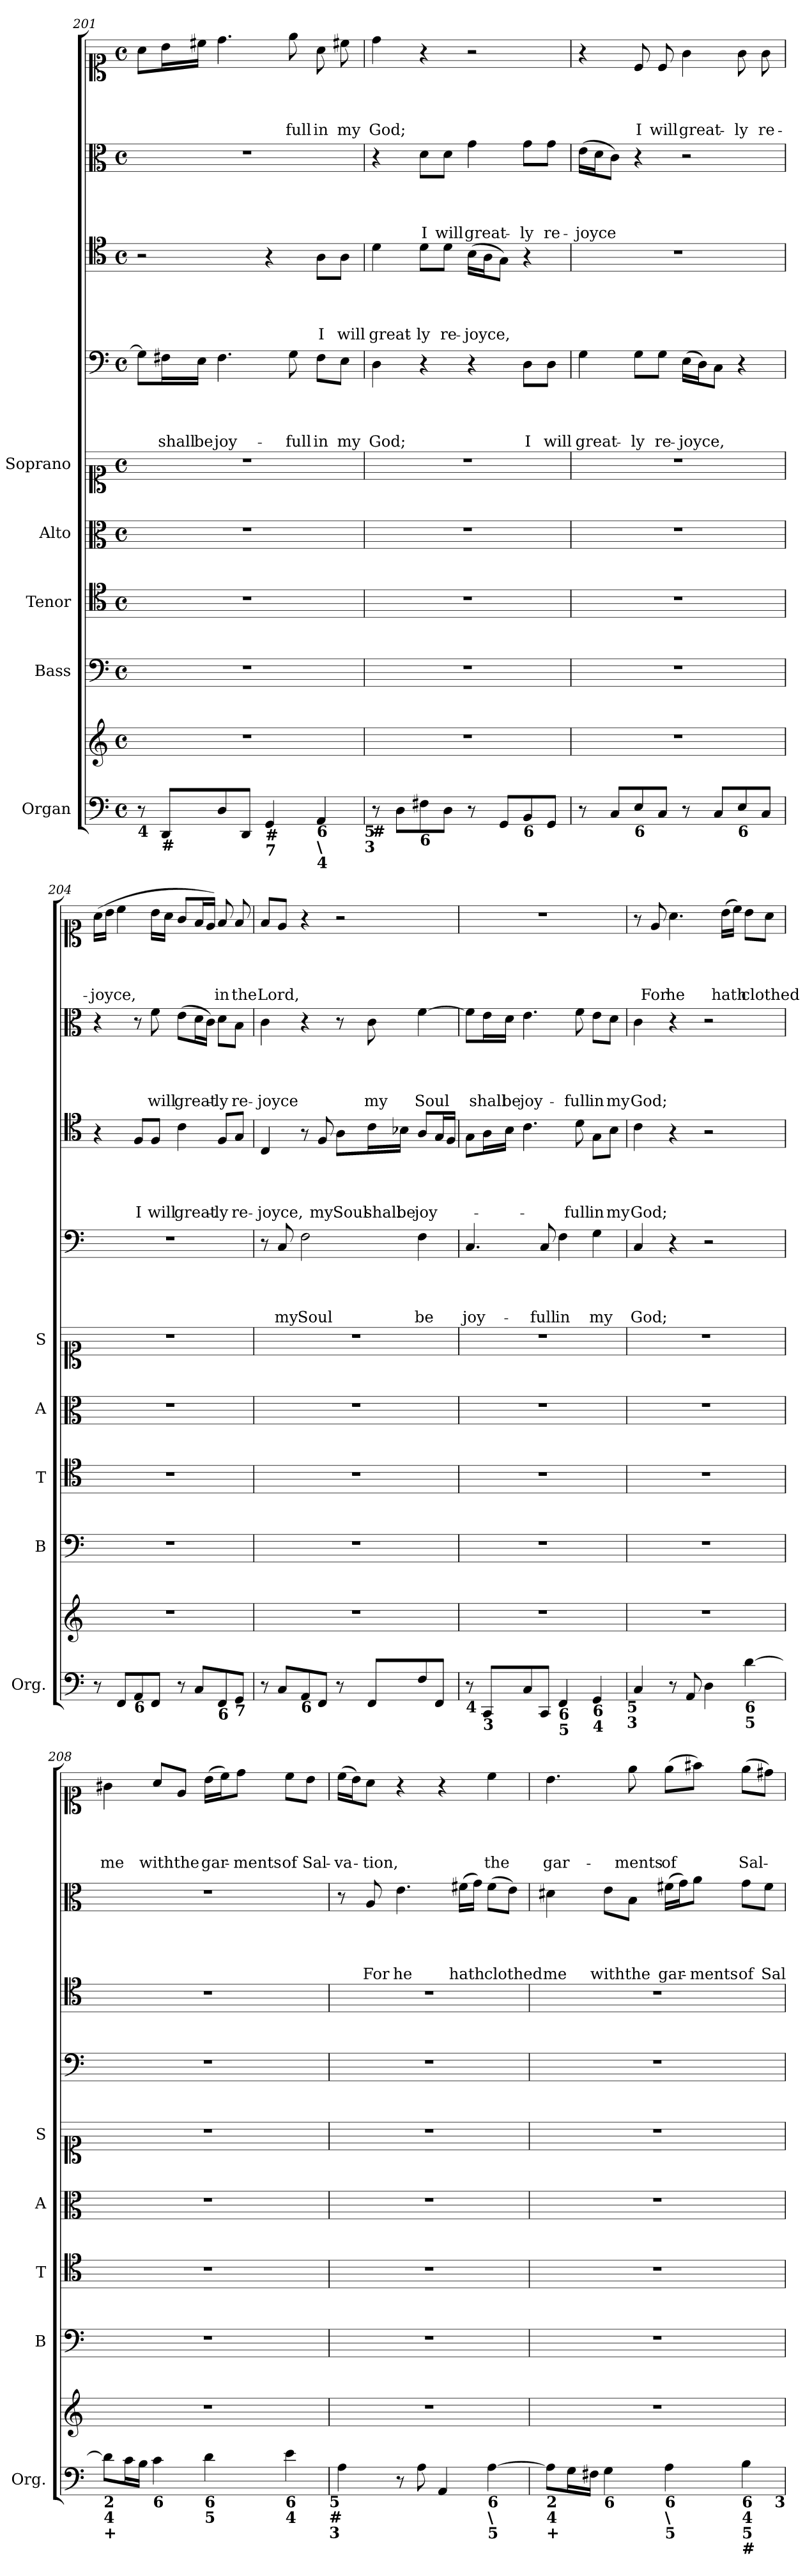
**kern	**kern	**kern	**kern	**kern	**kern	**kern	**text	**text	**text	**text	**kern	**text	**text	**text	**text	**kern	**text	**text	**text	**text	**kern	**text	**text	**text	**text
*part9	*part9	*part8	*part7	*part6	*part5	*part4	*part4	*part4	*part4	*part4	*part3	*part3	*part3	*part3	*part3	*part2	*part2	*part2	*part2	*part2	*part1	*part1	*part1	*part1	*part1
*staff10	*staff9	*staff8	*staff7	*staff6	*staff5	*staff4	*staff4	*staff4	*staff4	*staff4	*staff3	*staff3	*staff3	*staff3	*staff3	*staff2	*staff2	*staff2	*staff2	*staff2	*staff1	*staff1	*staff1	*staff1	*staff1
*I"Organ	*	*I"Bass	*I"Tenor	*I"Alto	*I"Soprano	*	*	*	*	*	*	*	*	*	*	*	*	*	*	*	*	*	*	*	*
*I'Org.	*	*I'B	*I'T	*I'A	*I'S	*	*	*	*	*	*	*	*	*	*	*	*	*	*	*	*	*	*	*	*
!!LO:PB:g=z
*clefF4	*clefG2	*clefF4	*clefC4	*clefC3	*clefC1	*clefF4	*	*	*	*	*clefC4	*	*	*	*	*clefC3	*	*	*	*	*clefC1	*	*	*	*
*k[]	*k[]	*k[]	*k[]	*k[]	*k[]	*k[]	*	*	*	*	*k[]	*	*	*	*	*k[]	*	*	*	*	*k[]	*	*	*	*
*a:	*a:	*a:	*a:	*a:	*a:	*a:	*	*	*	*	*a:	*	*	*	*	*a:	*	*	*	*	*a:	*	*	*	*
*M4/4	*M4/4	*M4/4	*M4/4	*M4/4	*M4/4	*M4/4	*	*	*	*	*M4/4	*	*	*	*	*M4/4	*	*	*	*	*M4/4	*	*	*	*
*met(c)	*met(c)	*met(c)	*met(c)	*met(c)	*met(c)	*met(c)	*	*	*	*	*met(c)	*	*	*	*	*met(c)	*	*	*	*	*met(c)	*	*	*	*
=201	=201	=201	=201	=201	=201	=201	=201	=201	=201	=201	=201	=201	=201	=201	=201	=201	=201	=201	=201	=201	=201	=201	=201	=201	=201
!LO:TX:b:B:t=4	!	!	!	!	!	!	!	!	!	!	!	!	!	!	!	!	!	!	!	!	!	!	!	!	!
8r	1r	1r	1r	1r	1r	8G\L]	.	.	.	.	2r	.	.	.	.	1r	.	.	.	.	8a\L	.	.	.	.
!LO:TX:b:B:t=#	!	!	!	!	!	!	!	!	!	!	!	!	!	!	!	!	!	!	!	!	!	!	!	!	!
!	!	!	!	!	!	!	!	!	!	!LO:LY:b	!	!	!	!	!	!	!	!	!	!	!	!	!	!	!
8DD/L	.	.	.	.	.	16F#X\L	.	.	.	shall	.	.	.	.	.	.	.	.	.	.	16b\L	.	.	.	.
!	!	!	!	!	!	!	!	!	!	!LO:LY:b	!	!	!	!	!	!	!	!	!	!	!	!	!	!	!
.	.	.	.	.	.	16E\JJ	.	.	.	be	.	.	.	.	.	.	.	.	.	.	16cc#X\JJ	.	.	.	.
!	!	!	!	!	!	!	!	!	!	!LO:LY:b	!	!	!	!	!	!	!	!	!	!	!	!	!	!	!
8D/	.	.	.	.	.	4.F#\	.	.	.	joy-	.	.	.	.	.	.	.	.	.	.	4.dd\	.	.	.	.
8DD/J	.	.	.	.	.	.	.	.	.	.	.	.	.	.	.	.	.	.	.	.	.	.	.	.	.
!LO:TX:b:B:t=#	!	!	!	!	!	!	!	!	!	!	!	!	!	!	!	!	!	!	!	!	!	!	!	!	!
!LO:TX:b:B:t=7	!	!	!	!	!	!	!	!	!	!	!	!	!	!	!	!	!	!	!	!	!	!	!	!	!
4GG/	.	.	.	.	.	.	.	.	.	.	4r	.	.	.	.	.	.	.	.	.	.	.	.	.	.
!	!	!	!	!	!	!	!	!	!	!LO:LY:b	!	!	!	!	!	!	!	!	!	!	!	!	!	!	!LO:LY:b
.	.	.	.	.	.	8G\	.	.	.	-full	.	.	.	.	.	.	.	.	.	.	8ee\	.	.	.	-full
!LO:TX:b:B:t=6	!	!	!	!	!	!	!	!	!	!	!	!	!	!	!	!	!	!	!	!	!	!	!	!	!
!LO:TX:b:B:t=\	!	!	!	!	!	!	!	!	!	!	!	!	!	!	!	!	!	!	!	!	!	!	!	!	!
!LO:TX:b:B:t=4	!	!	!	!	!	!	!	!	!	!	!	!	!	!	!	!	!	!	!	!	!	!	!	!	!
!	!	!	!	!	!	!	!	!	!	!LO:LY:b	!	!	!	!	!LO:LY:b	!	!	!	!	!	!	!	!	!	!LO:LY:b
4AA/	.	.	.	.	.	8F#\L	.	.	.	in	8A\L	.	.	.	I	.	.	.	.	.	8a\	.	.	.	in
!	!	!	!	!	!	!	!	!	!	!LO:LY:b	!	!	!	!	!LO:LY:b	!	!	!	!	!	!	!	!	!	!LO:LY:b
.	.	.	.	.	.	8E\J	.	.	.	my	8A\J	.	.	.	will	.	.	.	.	.	8cc#X\	.	.	.	my
!LO:TX:b:B:t=5	!	!	!	!	!	!	!	!	!	!	!	!	!	!	!	!	!	!	!	!	!	!	!	!	!
!LO:TX:b:B:t=3	!	!	!	!	!	!	!	!	!	!	!	!	!	!	!	!	!	!	!	!	!	!	!	!	!
=202	=202	=202	=202	=202	=202	=202	=202	=202	=202	=202	=202	=202	=202	=202	=202	=202	=202	=202	=202	=202	=202	=202	=202	=202	=202
!LO:TX:b:B:t=#	!	!	!	!	!	!	!	!	!	!	!	!	!	!	!	!	!	!	!	!	!	!	!	!	!
!	!	!	!	!	!	!	!	!	!	!LO:LY:b	!	!	!	!	!LO:LY:b	!	!	!	!	!	!	!	!	!	!LO:LY:b
8r	1r	1r	1r	1r	1r	4D\	.	.	.	God;	4d\	.	.	.	great-	4r	.	.	.	.	4dd\	.	.	.	God;
8D\L	.	.	.	.	.	.	.	.	.	.	.	.	.	.	.	.	.	.	.	.	.	.	.	.	.
!LO:TX:b:B:t=6	!	!	!	!	!	!	!	!	!	!	!	!	!	!	!	!	!	!	!	!	!	!	!	!	!
!	!	!	!	!	!	!	!	!	!	!	!	!	!	!	!LO:LY:b	!	!	!	!	!LO:LY:b	!	!	!	!	!
8F#X\	.	.	.	.	.	4r	.	.	.	.	8d\L	.	.	.	-ly	8d\L	.	.	.	I	4r	.	.	.	.
!	!	!	!	!	!	!	!	!	!	!	!	!	!	!	!LO:LY:b	!	!	!	!	!LO:LY:b	!	!	!	!	!
8D\J	.	.	.	.	.	.	.	.	.	.	8d\J	.	.	.	re-	8d\J	.	.	.	will	.	.	.	.	.
!	!	!	!	!	!	!	!	!	!	!	!	!	!	!	!LO:LY:b	!	!	!	!	!LO:LY:b	!	!	!	!	!
8r	.	.	.	.	.	4r	.	.	.	.	(>16B\LL	.	.	.	-joyce,	4g\	.	.	.	great-	2r	.	.	.	.
.	.	.	.	.	.	.	.	.	.	.	16A\J	.	.	.	.	.	.	.	.	.	.	.	.	.	.
8GG/L	.	.	.	.	.	.	.	.	.	.	8G\J)	.	.	.	.	.	.	.	.	.	.	.	.	.	.
!LO:TX:b:B:t=6	!	!	!	!	!	!	!	!	!	!	!	!	!	!	!	!	!	!	!	!	!	!	!	!	!
!	!	!	!	!	!	!	!	!	!	!LO:LY:b	!	!	!	!	!	!	!	!	!	!LO:LY:b	!	!	!	!	!
8BB/	.	.	.	.	.	8D\L	.	.	.	I	4r	.	.	.	.	8g\L	.	.	.	-ly	.	.	.	.	.
!	!	!	!	!	!	!	!	!	!	!LO:LY:b	!	!	!	!	!	!	!	!	!	!LO:LY:b	!	!	!	!	!
8GG/J	.	.	.	.	.	8D\J	.	.	.	will	.	.	.	.	.	8g\J	.	.	.	re-	.	.	.	.	.
=203	=203	=203	=203	=203	=203	=203	=203	=203	=203	=203	=203	=203	=203	=203	=203	=203	=203	=203	=203	=203	=203	=203	=203	=203	=203
!	!	!	!	!	!	!	!	!	!	!LO:LY:b	!	!	!	!	!	!	!	!	!	!LO:LY:b	!	!	!	!	!
8r	1r	1r	1r	1r	1r	4G\	.	.	.	great-	1r	.	.	.	.	(>16e\LL	.	.	.	-joyce	4r	.	.	.	.
.	.	.	.	.	.	.	.	.	.	.	.	.	.	.	.	16d\J	.	.	.	.	.	.	.	.	.
8C/L	.	.	.	.	.	.	.	.	.	.	.	.	.	.	.	8c\J)	.	.	.	.	.	.	.	.	.
!LO:TX:b:B:t=6	!	!	!	!	!	!	!	!	!	!	!	!	!	!	!	!	!	!	!	!	!	!	!	!	!
!	!	!	!	!	!	!	!	!	!	!LO:LY:b	!	!	!	!	!	!	!	!	!	!	!	!	!	!	!LO:LY:b
8E/	.	.	.	.	.	8G\L	.	.	.	-ly	.	.	.	.	.	4r	.	.	.	.	8c/	.	.	.	I
!	!	!	!	!	!	!	!	!	!	!LO:LY:b	!	!	!	!	!	!	!	!	!	!	!	!	!	!	!LO:LY:b
8C/J	.	.	.	.	.	8G\J	.	.	.	re-	.	.	.	.	.	.	.	.	.	.	8c/	.	.	.	will
!	!	!	!	!	!	!	!	!	!	!LO:LY:b	!	!	!	!	!	!	!	!	!	!	!	!	!	!	!LO:LY:b
8r	.	.	.	.	.	(>16E\LL	.	.	.	-joyce,	.	.	.	.	.	2r	.	.	.	.	4g\	.	.	.	great-
.	.	.	.	.	.	16D\J)	.	.	.	.	.	.	.	.	.	.	.	.	.	.	.	.	.	.	.
8C/L	.	.	.	.	.	8C\J	.	.	.	.	.	.	.	.	.	.	.	.	.	.	.	.	.	.	.
!LO:TX:b:B:t=6	!	!	!	!	!	!	!	!	!	!	!	!	!	!	!	!	!	!	!	!	!	!	!	!	!
!	!	!	!	!	!	!	!	!	!	!	!	!	!	!	!	!	!	!	!	!	!	!	!	!	!LO:LY:b
8E/	.	.	.	.	.	4r	.	.	.	.	.	.	.	.	.	.	.	.	.	.	8g\	.	.	.	-ly
!	!	!	!	!	!	!	!	!	!	!	!	!	!	!	!	!	!	!	!	!	!	!	!	!	!LO:LY:b
8C/J	.	.	.	.	.	.	.	.	.	.	.	.	.	.	.	.	.	.	.	.	8g\	.	.	.	re-
=204	=204	=204	=204	=204	=204	=204	=204	=204	=204	=204	=204	=204	=204	=204	=204	=204	=204	=204	=204	=204	=204	=204	=204	=204	=204
!	!	!	!	!	!	!	!	!	!	!	!	!	!	!	!	!	!	!	!	!	!	!	!	!	!LO:LY:b
8r	1r	1r	1r	1r	1r	1r	.	.	.	.	4r	.	.	.	.	4r	.	.	.	.	(>16a\LL	.	.	.	-joyce,
.	.	.	.	.	.	.	.	.	.	.	.	.	.	.	.	.	.	.	.	.	16b\JJ	.	.	.	.
8FF/L	.	.	.	.	.	.	.	.	.	.	.	.	.	.	.	.	.	.	.	.	4cc\	.	.	.	.
!LO:TX:b:B:t=6	!	!	!	!	!	!	!	!	!	!	!	!	!	!	!	!	!	!	!	!	!	!	!	!	!
!	!	!	!	!	!	!	!	!	!	!	!	!	!	!	!LO:LY:b	!	!	!	!	!	!	!	!	!	!
8AA/	.	.	.	.	.	.	.	.	.	.	8F/L	.	.	.	I	8r	.	.	.	.	.	.	.	.	.
!	!	!	!	!	!	!	!	!	!	!	!	!	!	!	!LO:LY:b	!	!	!	!	!LO:LY:b	!	!	!	!	!
8FF/J	.	.	.	.	.	.	.	.	.	.	8F/J	.	.	.	will	8f\	.	.	.	will	16b\LL	.	.	.	.
.	.	.	.	.	.	.	.	.	.	.	.	.	.	.	.	.	.	.	.	.	16a\JJ	.	.	.	.
!	!	!	!	!	!	!	!	!	!	!	!	!	!	!	!LO:LY:b	!	!	!	!	!LO:LY:b	!	!	!	!	!
8r	.	.	.	.	.	.	.	.	.	.	4c\	.	.	.	great-	(>8e\L	.	.	.	great-	8g/L	.	.	.	.
8C/L	.	.	.	.	.	.	.	.	.	.	.	.	.	.	.	16d\L	.	.	.	.	16f/L	.	.	.	.
.	.	.	.	.	.	.	.	.	.	.	.	.	.	.	.	16c\JJ)	.	.	.	.	16e/JJ)	.	.	.	.
!LO:TX:b:B:t=6	!	!	!	!	!	!	!	!	!	!	!	!	!	!	!	!	!	!	!	!	!	!	!	!	!
!	!	!	!	!	!	!	!	!	!	!	!	!	!	!	!LO:LY:b	!	!	!	!	!LO:LY:b	!	!	!	!	!LO:LY:b
8FF/	.	.	.	.	.	.	.	.	.	.	8F/L	.	.	.	-ly	8d\L	.	.	.	-ly	8f/	.	.	.	in
!LO:TX:b:B:t=7	!	!	!	!	!	!	!	!	!	!	!	!	!	!	!	!	!	!	!	!	!	!	!	!	!
!	!	!	!	!	!	!	!	!	!	!	!	!	!	!	!LO:LY:b	!	!	!	!	!LO:LY:b	!	!	!	!	!LO:LY:b
8GG/J	.	.	.	.	.	.	.	.	.	.	8G/J	.	.	.	re-	8B\J	.	.	.	re-	8f/	.	.	.	the
!!LO:LB:g=z
=205	=205	=205	=205	=205	=205	=205	=205	=205	=205	=205	=205	=205	=205	=205	=205	=205	=205	=205	=205	=205	=205	=205	=205	=205	=205
!	!	!	!	!	!	!	!	!	!	!	!	!	!	!	!LO:LY:b	!	!	!	!	!LO:LY:b	!	!	!	!	!LO:LY:b
8r	1r	1r	1r	1r	1r	8r	.	.	.	.	4C/	.	.	.	-joyce,	4c\	.	.	.	-joyce	8f/L	.	.	.	Lord,
!	!	!	!	!	!	!	!	!	!	!LO:LY:b	!	!	!	!	!	!	!	!	!	!	!	!	!	!	!
8C/L	.	.	.	.	.	8C/	.	.	.	my	.	.	.	.	.	.	.	.	.	.	8e/J	.	.	.	.
!LO:TX:b:B:t=6	!	!	!	!	!	!	!	!	!	!	!	!	!	!	!	!	!	!	!	!	!	!	!	!	!
!	!	!	!	!	!	!	!	!	!	!LO:LY:b	!	!	!	!	!	!	!	!	!	!	!	!	!	!	!
8AA/	.	.	.	.	.	2F\	.	.	.	Soul	8r	.	.	.	.	4r	.	.	.	.	4r	.	.	.	.
!	!	!	!	!	!	!	!	!	!	!	!	!	!	!	!LO:LY:b	!	!	!	!	!	!	!	!	!	!
8FF/J	.	.	.	.	.	.	.	.	.	.	8F/	.	.	.	my	.	.	.	.	.	.	.	.	.	.
!	!	!	!	!	!	!	!	!	!	!	!	!	!	!	!LO:LY:b	!	!	!	!	!	!	!	!	!	!
8r	.	.	.	.	.	.	.	.	.	.	8A\L	.	.	.	Soul	8r	.	.	.	.	2r	.	.	.	.
!	!	!	!	!	!	!	!	!	!	!	!	!	!	!	!LO:LY:b	!	!	!	!	!LO:LY:b	!	!	!	!	!
8FF/L	.	.	.	.	.	.	.	.	.	.	16c\L	.	.	.	shall	8c\	.	.	.	my	.	.	.	.	.
!	!	!	!	!	!	!	!	!	!	!	!	!	!	!	!LO:LY:b	!	!	!	!	!	!	!	!	!	!
.	.	.	.	.	.	.	.	.	.	.	16B-X\JJ	.	.	.	be	.	.	.	.	.	.	.	.	.	.
!	!	!	!	!	!	!	!	!	!	!LO:LY:b	!	!	!	!	!LO:LY:b	!	!	!	!	!LO:LY:b	!	!	!	!	!
8F/	.	.	.	.	.	4F\	.	.	.	be	8A/L	.	.	.	joy-	[4f\	.	.	.	Soul	.	.	.	.	.
8FF/J	.	.	.	.	.	.	.	.	.	.	16G/L	.	.	.	.	.	.	.	.	.	.	.	.	.	.
.	.	.	.	.	.	.	.	.	.	.	16F/JJ	.	.	.	.	.	.	.	.	.	.	.	.	.	.
=206	=206	=206	=206	=206	=206	=206	=206	=206	=206	=206	=206	=206	=206	=206	=206	=206	=206	=206	=206	=206	=206	=206	=206	=206	=206
!LO:TX:b:B:t=4	!	!	!	!	!	!	!	!	!	!	!	!	!	!	!	!	!	!	!	!	!	!	!	!	!
!	!	!	!	!	!	!	!	!	!	!LO:LY:b	!	!	!	!	!	!	!	!	!	!	!	!	!	!	!
8r	1r	1r	1r	1r	1r	4.C/	.	.	.	joy-	8G\L	.	.	.	.	8f\L]	.	.	.	.	1r	.	.	.	.
!LO:TX:b:B:t=3	!	!	!	!	!	!	!	!	!	!	!	!	!	!	!	!	!	!	!	!	!	!	!	!	!
!	!	!	!	!	!	!	!	!	!	!	!	!	!	!	!	!	!	!	!	!LO:LY:b	!	!	!	!	!
8CC/L	.	.	.	.	.	.	.	.	.	.	16A\L	.	.	.	.	16e\L	.	.	.	shall	.	.	.	.	.
!	!	!	!	!	!	!	!	!	!	!	!	!	!	!	!	!	!	!	!	!LO:LY:b	!	!	!	!	!
.	.	.	.	.	.	.	.	.	.	.	16B\JJ	.	.	.	.	16d\JJ	.	.	.	be	.	.	.	.	.
!	!	!	!	!	!	!	!	!	!	!	!	!	!	!	!	!	!	!	!	!LO:LY:b	!	!	!	!	!
8C/	.	.	.	.	.	.	.	.	.	.	4.c\	.	.	.	.	4.e\	.	.	.	joy-	.	.	.	.	.
!	!	!	!	!	!	!	!	!	!	!LO:LY:b	!	!	!	!	!	!	!	!	!	!	!	!	!	!	!
8CC/J	.	.	.	.	.	8C/	.	.	.	-full	.	.	.	.	.	.	.	.	.	.	.	.	.	.	.
!LO:TX:b:B:t=6	!	!	!	!	!	!	!	!	!	!	!	!	!	!	!	!	!	!	!	!	!	!	!	!	!
!LO:TX:b:B:t=5	!	!	!	!	!	!	!	!	!	!	!	!	!	!	!	!	!	!	!	!	!	!	!	!	!
!	!	!	!	!	!	!	!	!	!	!LO:LY:b	!	!	!	!	!	!	!	!	!	!	!	!	!	!	!
4FF/	.	.	.	.	.	4F\	.	.	.	in	.	.	.	.	.	.	.	.	.	.	.	.	.	.	.
!	!	!	!	!	!	!	!	!	!	!	!	!	!	!	!LO:LY:b	!	!	!	!	!LO:LY:b	!	!	!	!	!
.	.	.	.	.	.	.	.	.	.	.	8d\	.	.	.	-full	8f\	.	.	.	-full	.	.	.	.	.
!LO:TX:b:B:t=6	!	!	!	!	!	!	!	!	!	!	!	!	!	!	!	!	!	!	!	!	!	!	!	!	!
!LO:TX:b:B:t=4	!	!	!	!	!	!	!	!	!	!	!	!	!	!	!	!	!	!	!	!	!	!	!	!	!
!	!	!	!	!	!	!	!	!	!	!LO:LY:b	!	!	!	!	!LO:LY:b	!	!	!	!	!LO:LY:b	!	!	!	!	!
4GG/	.	.	.	.	.	4G\	.	.	.	my	8G\L	.	.	.	in	8e\L	.	.	.	in	.	.	.	.	.
!	!	!	!	!	!	!	!	!	!	!	!	!	!	!	!LO:LY:b	!	!	!	!	!LO:LY:b	!	!	!	!	!
.	.	.	.	.	.	.	.	.	.	.	8B\J	.	.	.	my	8d\J	.	.	.	my	.	.	.	.	.
!LO:TX:b:B:t=5	!	!	!	!	!	!	!	!	!	!	!	!	!	!	!	!	!	!	!	!	!	!	!	!	!
!LO:TX:b:B:t=3	!	!	!	!	!	!	!	!	!	!	!	!	!	!	!	!	!	!	!	!	!	!	!	!	!
=207	=207	=207	=207	=207	=207	=207	=207	=207	=207	=207	=207	=207	=207	=207	=207	=207	=207	=207	=207	=207	=207	=207	=207	=207	=207
!	!	!	!	!	!	!	!	!	!	!LO:LY:b	!	!	!	!	!LO:LY:b	!	!	!	!	!LO:LY:b	!	!	!	!	!
4C/	1r	1r	1r	1r	1r	4C/	.	.	.	God;	4c\	.	.	.	God;	4c\	.	.	.	God;	8r	.	.	.	.
!	!	!	!	!	!	!	!	!	!	!	!	!	!	!	!	!	!	!	!	!	!	!	!	!	!LO:LY:b
.	.	.	.	.	.	.	.	.	.	.	.	.	.	.	.	.	.	.	.	.	8e/	.	.	.	For
!	!	!	!	!	!	!	!	!	!	!	!	!	!	!	!	!	!	!	!	!	!	!	!	!	!LO:LY:b
8r	.	.	.	.	.	4r	.	.	.	.	4r	.	.	.	.	4r	.	.	.	.	4.a\	.	.	.	he
8AA/	.	.	.	.	.	.	.	.	.	.	.	.	.	.	.	.	.	.	.	.	.	.	.	.	.
4D\	.	.	.	.	.	2r	.	.	.	.	2r	.	.	.	.	2r	.	.	.	.	.	.	.	.	.
!	!	!	!	!	!	!	!	!	!	!	!	!	!	!	!	!	!	!	!	!	!	!	!	!	!LO:LY:b
.	.	.	.	.	.	.	.	.	.	.	.	.	.	.	.	.	.	.	.	.	(>16b\LL	.	.	.	hath
.	.	.	.	.	.	.	.	.	.	.	.	.	.	.	.	.	.	.	.	.	16cc\JJ)	.	.	.	.
!LO:TX:b:B:t=6	!	!	!	!	!	!	!	!	!	!	!	!	!	!	!	!	!	!	!	!	!	!	!	!	!
!LO:TX:b:B:t=5	!	!	!	!	!	!	!	!	!	!	!	!	!	!	!	!	!	!	!	!	!	!	!	!	!
!	!	!	!	!	!	!	!	!	!	!	!	!	!	!	!	!	!	!	!	!	!	!	!	!	!LO:LY:b
[4d\	.	.	.	.	.	.	.	.	.	.	.	.	.	.	.	.	.	.	.	.	8b\L	.	.	.	clothed
.	.	.	.	.	.	.	.	.	.	.	.	.	.	.	.	.	.	.	.	.	8a\J	.	.	.	.
=208	=208	=208	=208	=208	=208	=208	=208	=208	=208	=208	=208	=208	=208	=208	=208	=208	=208	=208	=208	=208	=208	=208	=208	=208	=208
!LO:TX:b:B:t=2	!	!	!	!	!	!	!	!	!	!	!	!	!	!	!	!	!	!	!	!	!	!	!	!	!
!LO:TX:b:B:t=4	!	!	!	!	!	!	!	!	!	!	!	!	!	!	!	!	!	!	!	!	!	!	!	!	!
!LO:TX:b:B:t=+	!	!	!	!	!	!	!	!	!	!	!	!	!	!	!	!	!	!	!	!	!	!	!	!	!
!	!	!	!	!	!	!	!	!	!	!	!	!	!	!	!	!	!	!	!	!	!	!	!	!	!LO:LY:b
8d\L]	1r	1r	1r	1r	1r	1r	.	.	.	.	1r	.	.	.	.	1r	.	.	.	.	4g#X\	.	.	.	me
16c\L	.	.	.	.	.	.	.	.	.	.	.	.	.	.	.	.	.	.	.	.	.	.	.	.	.
16B\JJ	.	.	.	.	.	.	.	.	.	.	.	.	.	.	.	.	.	.	.	.	.	.	.	.	.
!LO:TX:b:B:t=6	!	!	!	!	!	!	!	!	!	!	!	!	!	!	!	!	!	!	!	!	!	!	!	!	!
!	!	!	!	!	!	!	!	!	!	!	!	!	!	!	!	!	!	!	!	!	!	!	!	!	!LO:LY:b
4c\	.	.	.	.	.	.	.	.	.	.	.	.	.	.	.	.	.	.	.	.	8a/L	.	.	.	with
!	!	!	!	!	!	!	!	!	!	!	!	!	!	!	!	!	!	!	!	!	!	!	!	!	!LO:LY:b
.	.	.	.	.	.	.	.	.	.	.	.	.	.	.	.	.	.	.	.	.	8e/J	.	.	.	the
!LO:TX:b:B:t=6	!	!	!	!	!	!	!	!	!	!	!	!	!	!	!	!	!	!	!	!	!	!	!	!	!
!LO:TX:b:B:t=5	!	!	!	!	!	!	!	!	!	!	!	!	!	!	!	!	!	!	!	!	!	!	!	!	!
!	!	!	!	!	!	!	!	!	!	!	!	!	!	!	!	!	!	!	!	!	!	!	!	!	!LO:LY:b
4d\	.	.	.	.	.	.	.	.	.	.	.	.	.	.	.	.	.	.	.	.	(>16b\LL	.	.	.	gar-
.	.	.	.	.	.	.	.	.	.	.	.	.	.	.	.	.	.	.	.	.	16cc\J)	.	.	.	.
!	!	!	!	!	!	!	!	!	!	!	!	!	!	!	!	!	!	!	!	!	!	!	!	!	!LO:LY:b
.	.	.	.	.	.	.	.	.	.	.	.	.	.	.	.	.	.	.	.	.	8dd\J	.	.	.	-ments
!LO:TX:b:B:t=6	!	!	!	!	!	!	!	!	!	!	!	!	!	!	!	!	!	!	!	!	!	!	!	!	!
!LO:TX:b:B:t=4	!	!	!	!	!	!	!	!	!	!	!	!	!	!	!	!	!	!	!	!	!	!	!	!	!
!	!	!	!	!	!	!	!	!	!	!	!	!	!	!	!	!	!	!	!	!	!	!	!	!	!LO:LY:b
4e\	.	.	.	.	.	.	.	.	.	.	.	.	.	.	.	.	.	.	.	.	8cc\L	.	.	.	of
!	!	!	!	!	!	!	!	!	!	!	!	!	!	!	!	!	!	!	!	!	!	!	!	!	!LO:LY:b
.	.	.	.	.	.	.	.	.	.	.	.	.	.	.	.	.	.	.	.	.	8b\J	.	.	.	Sal-
!LO:TX:b:B:t=5	!	!	!	!	!	!	!	!	!	!	!	!	!	!	!	!	!	!	!	!	!	!	!	!	!
!LO:TX:b:B:t=#	!	!	!	!	!	!	!	!	!	!	!	!	!	!	!	!	!	!	!	!	!	!	!	!	!
!LO:TX:b:B:t=3	!	!	!	!	!	!	!	!	!	!	!	!	!	!	!	!	!	!	!	!	!	!	!	!	!
!!LO:PB:g=z
=209	=209	=209	=209	=209	=209	=209	=209	=209	=209	=209	=209	=209	=209	=209	=209	=209	=209	=209	=209	=209	=209	=209	=209	=209	=209
!	!	!	!	!	!	!	!	!	!	!	!	!	!	!	!	!	!	!	!	!	!	!	!	!	!LO:LY:b
4A\	1r	1r	1r	1r	1r	1r	.	.	.	.	1r	.	.	.	.	8r	.	.	.	.	(>16cc\LL	.	.	.	-va-
.	.	.	.	.	.	.	.	.	.	.	.	.	.	.	.	.	.	.	.	.	16b\J)	.	.	.	.
!	!	!	!	!	!	!	!	!	!	!	!	!	!	!	!	!	!	!	!	!LO:LY:b	!	!	!	!	!LO:LY:b
.	.	.	.	.	.	.	.	.	.	.	.	.	.	.	.	8A/	.	.	.	For	8a\J	.	.	.	-tion,
!	!	!	!	!	!	!	!	!	!	!	!	!	!	!	!	!	!	!	!	!LO:LY:b	!	!	!	!	!
8r	.	.	.	.	.	.	.	.	.	.	.	.	.	.	.	4.e\	.	.	.	he	4r	.	.	.	.
8A\	.	.	.	.	.	.	.	.	.	.	.	.	.	.	.	.	.	.	.	.	.	.	.	.	.
4AA/	.	.	.	.	.	.	.	.	.	.	.	.	.	.	.	.	.	.	.	.	4r	.	.	.	.
!	!	!	!	!	!	!	!	!	!	!	!	!	!	!	!	!	!	!	!	!LO:LY:b	!	!	!	!	!
.	.	.	.	.	.	.	.	.	.	.	.	.	.	.	.	(>16f#X\LL	.	.	.	hath	.	.	.	.	.
.	.	.	.	.	.	.	.	.	.	.	.	.	.	.	.	16g\JJ)	.	.	.	.	.	.	.	.	.
!LO:TX:b:B:t=6	!	!	!	!	!	!	!	!	!	!	!	!	!	!	!	!	!	!	!	!	!	!	!	!	!
!LO:TX:b:B:t=\	!	!	!	!	!	!	!	!	!	!	!	!	!	!	!	!	!	!	!	!	!	!	!	!	!
!LO:TX:b:B:t=5	!	!	!	!	!	!	!	!	!	!	!	!	!	!	!	!	!	!	!	!	!	!	!	!	!
!	!	!	!	!	!	!	!	!	!	!	!	!	!	!	!	!	!	!	!	!LO:LY:b	!	!	!	!	!LO:LY:b
[4A\	.	.	.	.	.	.	.	.	.	.	.	.	.	.	.	(>8f#\L	.	.	.	clothed	4cc\	.	.	.	the
.	.	.	.	.	.	.	.	.	.	.	.	.	.	.	.	8e\J)	.	.	.	.	.	.	.	.	.
=210	=210	=210	=210	=210	=210	=210	=210	=210	=210	=210	=210	=210	=210	=210	=210	=210	=210	=210	=210	=210	=210	=210	=210	=210	=210
!LO:TX:b:B:t=2	!	!	!	!	!	!	!	!	!	!	!	!	!	!	!	!	!	!	!	!	!	!	!	!	!
!LO:TX:b:B:t=4	!	!	!	!	!	!	!	!	!	!	!	!	!	!	!	!	!	!	!	!	!	!	!	!	!
!LO:TX:b:B:t=+	!	!	!	!	!	!	!	!	!	!	!	!	!	!	!	!	!	!	!	!	!	!	!	!	!
!	!	!	!	!	!	!	!	!	!	!	!	!	!	!	!	!	!	!	!	!LO:LY:b	!	!	!	!	!LO:LY:b
8A\L]	1r	1r	1r	1r	1r	1r	.	.	.	.	1r	.	.	.	.	4d#X\	.	.	.	me	4.b\	.	.	.	gar-
16G\L	.	.	.	.	.	.	.	.	.	.	.	.	.	.	.	.	.	.	.	.	.	.	.	.	.
16F#X\JJ	.	.	.	.	.	.	.	.	.	.	.	.	.	.	.	.	.	.	.	.	.	.	.	.	.
!LO:TX:b:B:t=6	!	!	!	!	!	!	!	!	!	!	!	!	!	!	!	!	!	!	!	!	!	!	!	!	!
!	!	!	!	!	!	!	!	!	!	!	!	!	!	!	!	!	!	!	!	!LO:LY:b	!	!	!	!	!
4G\	.	.	.	.	.	.	.	.	.	.	.	.	.	.	.	8e\L	.	.	.	with	.	.	.	.	.
!	!	!	!	!	!	!	!	!	!	!	!	!	!	!	!	!	!	!	!	!LO:LY:b	!	!	!	!	!LO:LY:b
.	.	.	.	.	.	.	.	.	.	.	.	.	.	.	.	8B\J	.	.	.	the	8ee\	.	.	.	-ments
!LO:TX:b:B:t=6	!	!	!	!	!	!	!	!	!	!	!	!	!	!	!	!	!	!	!	!	!	!	!	!	!
!LO:TX:b:B:t=\	!	!	!	!	!	!	!	!	!	!	!	!	!	!	!	!	!	!	!	!	!	!	!	!	!
!LO:TX:b:B:t=5	!	!	!	!	!	!	!	!	!	!	!	!	!	!	!	!	!	!	!	!	!	!	!	!	!
!	!	!	!	!	!	!	!	!	!	!	!	!	!	!	!	!	!	!	!	!LO:LY:b	!	!	!	!	!LO:LY:b
4A\	.	.	.	.	.	.	.	.	.	.	.	.	.	.	.	(>16f#X\LL	.	.	.	gar-	(>8ee\L	.	.	.	of
.	.	.	.	.	.	.	.	.	.	.	.	.	.	.	.	16g\J)	.	.	.	.	.	.	.	.	.
!	!	!	!	!	!	!	!	!	!	!	!	!	!	!	!	!	!	!	!	!LO:LY:b	!	!	!	!	!
.	.	.	.	.	.	.	.	.	.	.	.	.	.	.	.	8a\J	.	.	.	-ments	8ff#X\J)	.	.	.	.
!LO:TX:b:B:t=6	!	!	!	!	!	!	!	!	!	!	!	!	!	!	!	!	!	!	!	!	!	!	!	!	!
!LO:TX:b:B:t=4	!	!	!	!	!	!	!	!	!	!	!	!	!	!	!	!	!	!	!	!	!	!	!	!	!
!LO:TX:b:B:t=5	!	!	!	!	!	!	!	!	!	!	!	!	!	!	!	!	!	!	!	!	!	!	!	!	!
!LO:TX:b:B:t=#	!	!	!	!	!	!	!	!	!	!	!	!	!	!	!	!	!	!	!	!	!	!	!	!	!
!	!	!	!	!	!	!	!	!	!	!	!	!	!	!	!	!	!	!	!	!LO:LY:b	!	!	!	!	!LO:LY:b
4B\	.	.	.	.	.	.	.	.	.	.	.	.	.	.	.	8g\L	.	.	.	of	(>8ee\L	.	.	.	Sal-
!	!	!	!	!	!	!	!	!	!	!	!	!	!	!	!	!	!	!	!	!LO:LY:b	!	!	!	!	!
.	.	.	.	.	.	.	.	.	.	.	.	.	.	.	.	8f#\J	.	.	.	Sal-	8dd#X\J)	.	.	.	.
!LO:TX:b:B:t=3	!	!	!	!	!	!	!	!	!	!	!	!	!	!	!	!	!	!	!	!	!	!	!	!	!
=	=	=	=	=	=	=	=	=	=	=	=	=	=	=	=	=	=	=	=	=	=	=	=	=	=
*-	*-	*-	*-	*-	*-	*-	*-	*-	*-	*-	*-	*-	*-	*-	*-	*-	*-	*-	*-	*-	*-	*-	*-	*-	*-
